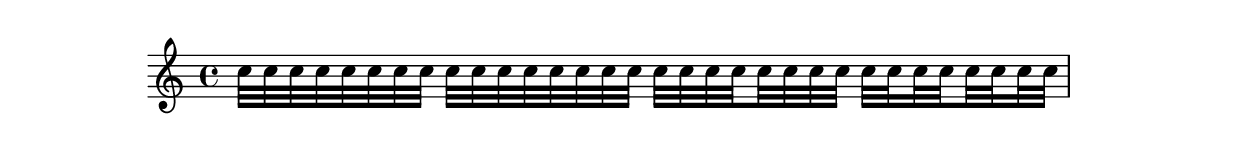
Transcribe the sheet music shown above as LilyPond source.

% Do not edit this file; it is automatically
% generated from Documentation/snippets/new
% This file is in the public domain.
%% Note: this file works from version 2.13.36
\version "2.13.46"

\header {
%% Translation of GIT committish: a874fda3641c9e02f61be5c41b215b8304b8ed00

  texidoces = "

Las barras de semicorchea, o de figuras más breves, no se subdividen
de forma predeterminada.  Esto es, las tres (o más) barras se amplían
sin romperse sobre grupos completos de notas.  Este comportamiento se
puede modificar para subdividir las barras en subgrupos mediante el
establecimiento de la propiedad @code{subdivideBeams}.  Cuando está
activada, las barras se subdividen a intervalos definidos por el valor
actual de @code{baseMoment} mediante la reducción de las barras
repetidas a una sola entre los subgrupos.  Observe que el valor
predeterminado de @code{baseMoment} es uno más que el denominador del
tipo de compás actual, si no se fija explícitamente.  Se debe ajustar
a una fracción que da la duración del subgrupo de barras utilizando la
función @code{ly:make-moment}, como se ve en este fragmento de código.
Asimismo, cuando se modifica @code{baseMoment}, se debería cambiar
también @code{beatStructure} para que corresponda al @code{baseMoment}
nuevo:

"
  doctitlees = "Subdivisión de barras"

%% Translation of GIT committish: 190a067275167c6dc9dd0afef683d14d392b7033
  texidocfr = "
Les ligatures d'une succession de notes de durée inférieure à la croche
ne sont pas subdivisées par défaut.  Autrement dit, tous les traits de
ligature ( deux ou plus) seront continus.  Ce comportement peut être
modifié afin de diviser la ligature en sous-groupes grâce à la propriété
@code{subdivideBeams}.  Lorsqu'elle est activée, les ligatures seront
subdivisées selon un intervalle défini par @code{baseMoment}@tie{}; il n'y
aura alors plus qu'un seul trait de ligature entre chaque sous-groupe.
Par défaut, @code{baseMoment} fixe la valeur de référence par rapport à
la métrique en vigueur.  Il faudra donc lui fournir, à l'aide de la
fonction @code{ly:make-moment}, une fraction correspondant à la durée du
sous-groupe désiré comme dans l'exemple ci-dessous.  Gardez à l'esprit
que, si vous venez à modifier @code{baseMoment}, vous devrez
probablement adapter @code{beatStrusture} afin qu'il reste en adéquation
avec les nouvelles valeurs de @code{baseMoment}.

"
  doctitlefr = "Subdivision des ligatures"

  lsrtags = "rhythms"

  texidoc = "
The beams of consecutive 16th (or shorter) notes are, by default, not
subdivided.  That is, the three (or more) beams stretch unbroken over
entire groups of notes.  This behavior can be modified to subdivide
the beams into sub-groups by setting the property
@code{subdivideBeams}. When set, multiple beams will be subdivided at
intervals defined by the current value of @code{baseMoment} by reducing
the multiple beams to just one beam between the sub-groups. Note that
@code{baseMoment} defaults to one over the denominator of the current
time signature if not set explicitly. It must be set to a fraction
giving the duration of the beam sub-group using the
@code{ly:make-moment} function, as shown in this snippet. Also, when
@code{baseMoment} is changed, @code{beatStructure} should also be changed
to match the new @code{baseMoment}:

"
  doctitle = "Subdividing beams"
} % begin verbatim


\relative c'' {
  c32[ c c c c c c c]
  \set subdivideBeams = ##t
  c32[ c c c c c c c]

  % Set beam sub-group length to an eighth note
  \set baseMoment = #(ly:make-moment 1 8)
  \set beatStructure = #'(2 2 2 2)
  c32[ c c c c c c c]

  % Set beam sub-group length to a sixteenth note
  \set baseMoment = #(ly:make-moment 1 16)
  \set beatStructure = #'(4 4 4 4)
  c32[ c c c c c c c]
}

